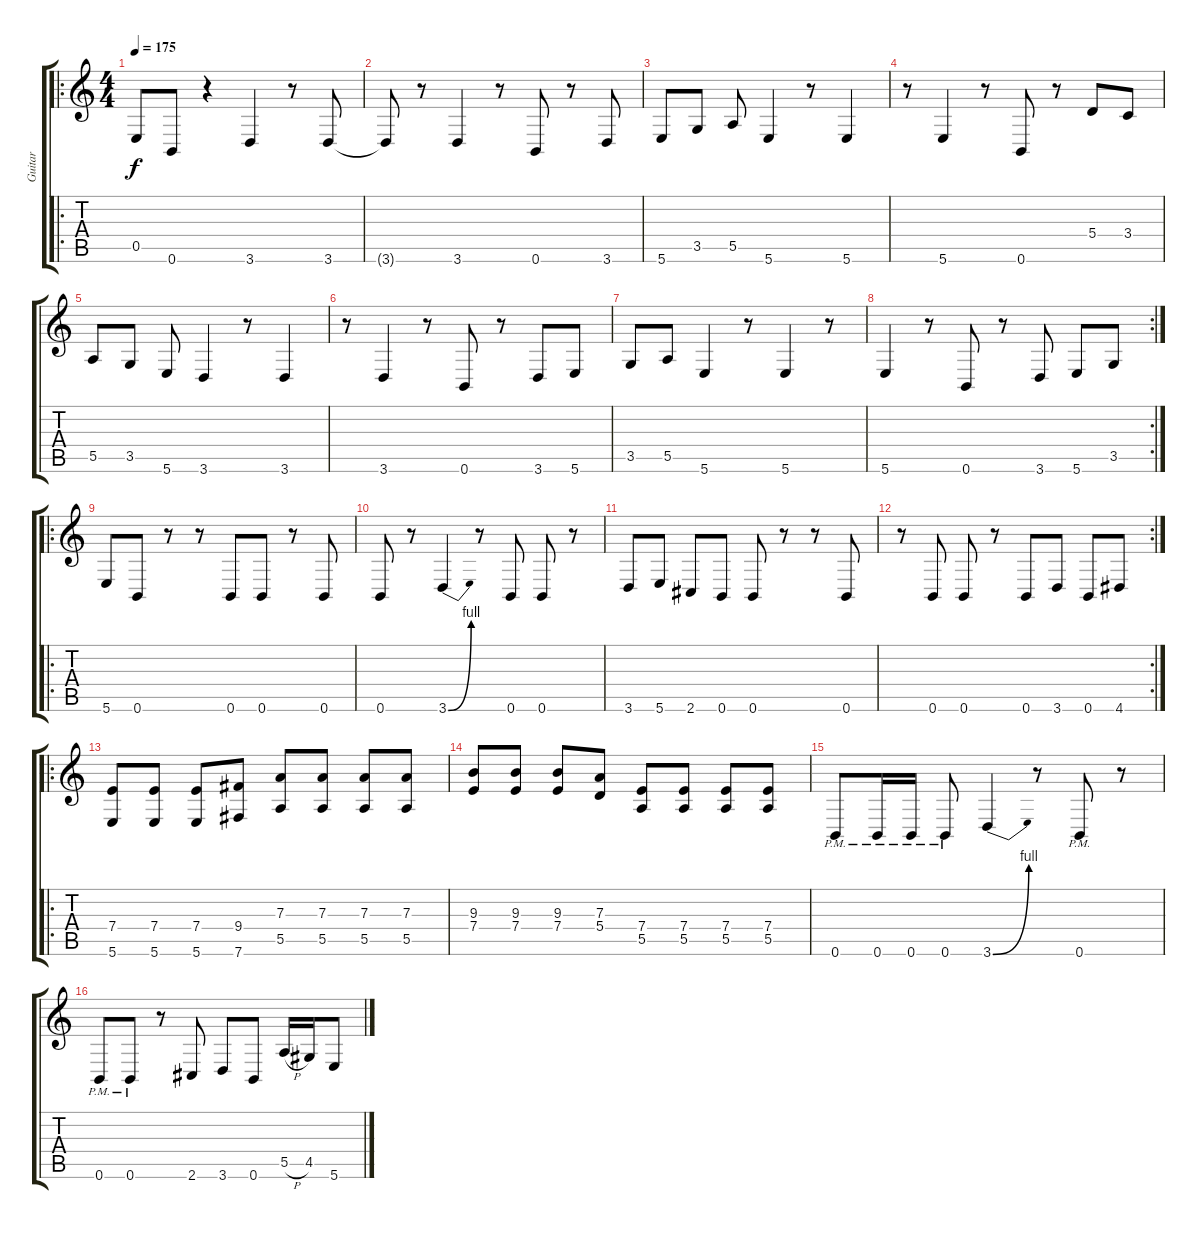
\track ("Guitar" "Guitar") {instrument distortionguitar}
\staff {score tabs}
\tuning (B3 Gb3 D3 A2 E2 B1) {hide}
\ro
\ts (4 4)
\tempo 175
\clef g2
\ks c
0.5.8{dy f} 0.6.8 r.4 3.6.4 r.8 3.6.8 |
3.6{t}.8 r.8 3.6.4 r.8 0.6.8 r.8 3.6.8 |
5.6.8 3.5.8 5.5.8 5.6.4 r.8 5.6.4 |
r.8 5.6.4 r.8 0.6.8 r.8 5.4.8 3.4.8 |
5.5.8 3.5.8 5.6.8 3.6.4 r.8 3.6.4 |
r.8 3.6.4 r.8 0.6.8 r.8 3.6.8 5.6.8 |
3.5.8 5.5.8 5.6.4 r.8 5.6.4 r.8 |
\rc 2
5.6.4 r.8 0.6.8 r.8 3.6.8 5.6.8 3.5.8 |
\ro
5.6.8 0.6.8 r.8 r.8 0.6.8 0.6.8 r.8 0.6.8 |
0.6.8 r.8 3.6{be (bend 0 0 60 4)}.4 r.8 0.6.8 0.6.8 r.8 |
3.6.8 5.6.8 2.6.8 0.6.8 0.6.8 r.8 r.8 0.6.8 |
\rc 2
r.8 0.6.8 0.6.8 r.8 0.6.8 3.6.8 0.6.8 4.6.8 |
\ro
(7.4 5.6).8 (7.4 5.6).8 (7.4 5.6).8 (9.4 7.6).8 (7.3 5.5).8 (7.3 5.5).8 (7.3 5.5).8 (7.3 5.5).8 |
(9.3 7.4).8 (9.3 7.4).8 (9.3 7.4).8 (7.3 5.4).8 (7.4 5.5).8 (7.4 5.5).8 (7.4 5.5).8 (7.4 5.5).8 |
0.6{pm}.8 0.6{pm}.16 0.6{pm}.16 0.6{pm}.8 3.6{be (bend 0 0 60 4)}.4 r.8 0.6{pm}.8 r.8 |
0.6{pm}.8 0.6{pm}.8 r.8 2.6.8 3.6.8 0.6.8 5.5{h}.16 4.5.16 5.6.8
